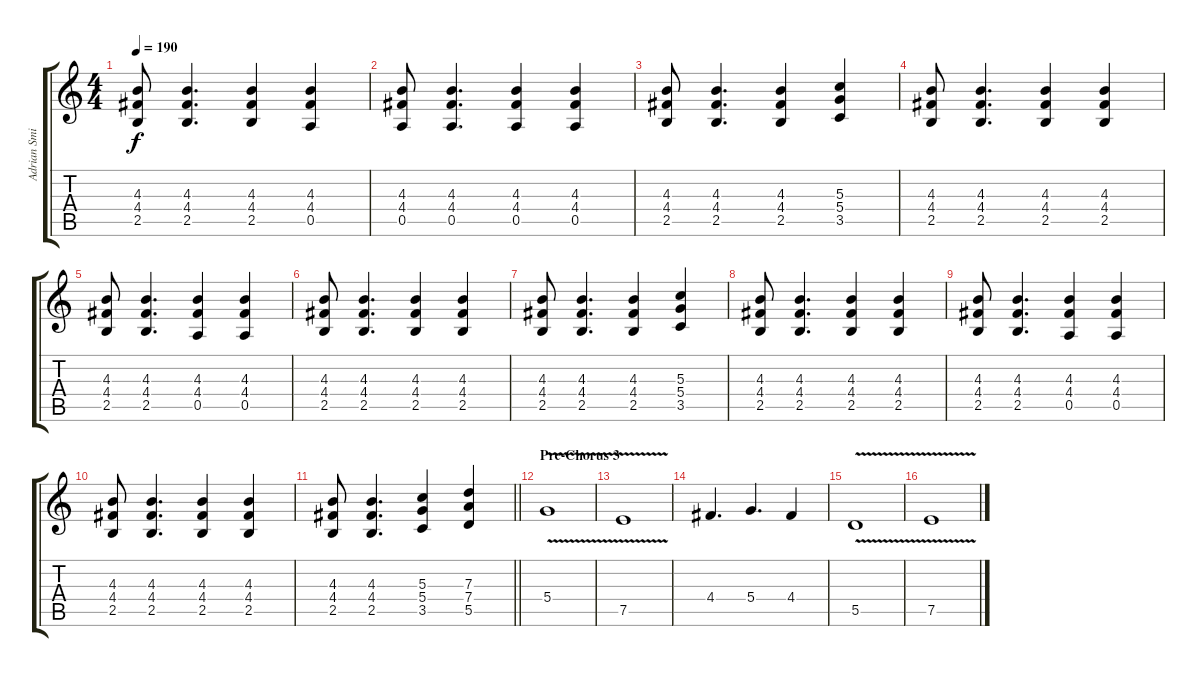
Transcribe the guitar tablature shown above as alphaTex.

\track ("Adrian Smith" "Adrian Smi") {instrument overdrivenguitar}
\staff {score tabs}
\tuning (E4 B3 G3 D3 A2 E2) {hide}
\ts (4 4)
\tempo 190
\clef g2
\ks c
(4.3 4.4 2.5).8{dy f} (4.3 4.4 2.5).4{d} (4.3 4.4 2.5).4 (4.3 4.4 0.5).4 |
(4.3 4.4 0.5).8 (4.3 4.4 0.5).4{d} (4.3 4.4 0.5).4 (4.3 4.4 0.5).4 |
(4.3 4.4 2.5).8 (4.3 4.4 2.5).4{d} (4.3 4.4 2.5).4 (5.3 5.4 3.5).4 |
(4.3 4.4 2.5).8 (4.3 4.4 2.5).4{d} (4.3 4.4 2.5).4 (4.3 4.4 2.5).4 |
(4.3 4.4 2.5).8 (4.3 4.4 2.5).4{d} (4.3 4.4 0.5).4 (4.3 4.4 0.5).4 |
(4.3 4.4 2.5).8 (4.3 4.4 2.5).4{d} (4.3 4.4 2.5).4 (4.3 4.4 2.5).4 |
(4.3 4.4 2.5).8 (4.3 4.4 2.5).4{d} (4.3 4.4 2.5).4 (5.3 5.4 3.5).4 |
(4.3 4.4 2.5).8 (4.3 4.4 2.5).4{d} (4.3 4.4 2.5).4 (4.3 4.4 2.5).4 |
(4.3 4.4 2.5).8 (4.3 4.4 2.5).4{d} (4.3 4.4 0.5).4 (4.3 4.4 0.5).4 |
(4.3 4.4 2.5).8 (4.3 4.4 2.5).4{d} (4.3 4.4 2.5).4 (4.3 4.4 2.5).4 |
\barLineRight lightlight
(4.3 4.4 2.5).8 (4.3 4.4 2.5).4{d} (5.3 5.4 3.5).4 (7.3 7.4 5.5).4 |
\section ("" "Pre-Chorus 3")
5.4{v}.1 |
7.5{v}.1 |
4.4.4{d} 5.4.4{d} 4.4.4 |
5.5{v}.1 |
7.5{v}.1
